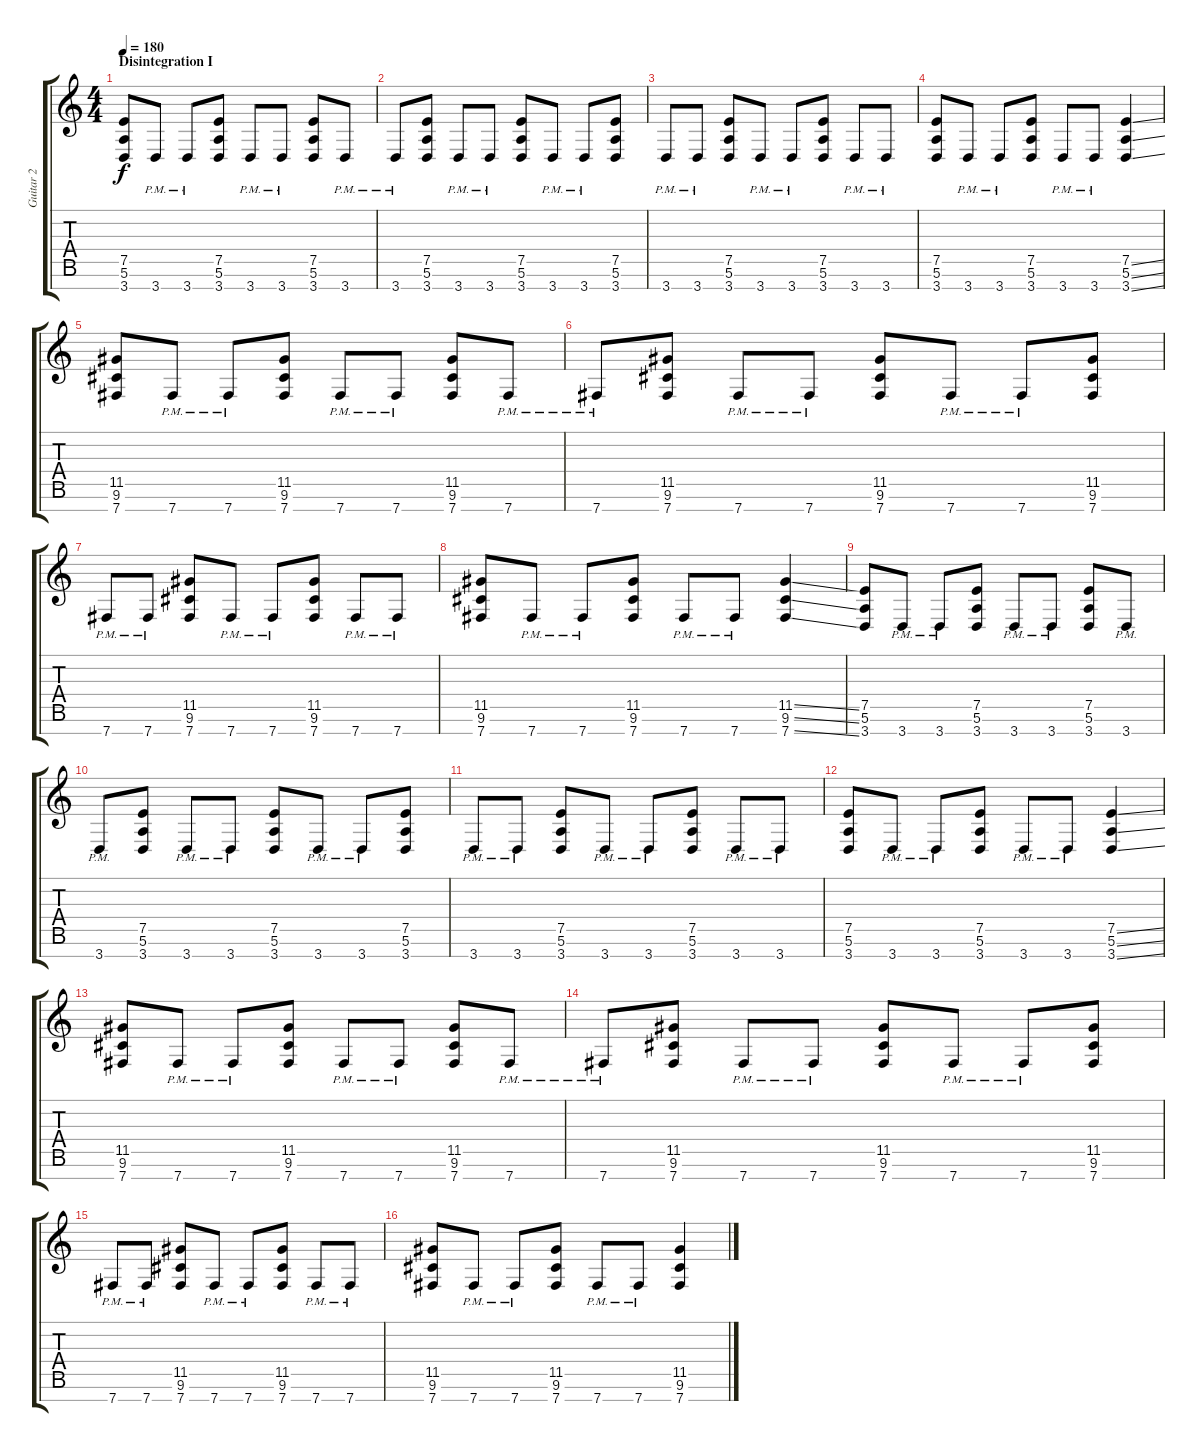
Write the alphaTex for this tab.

\track ("Guitar 2" "Guitar 2") {instrument distortionguitar}
\staff {score tabs}
\tuning (E4 B3 G3 D3 A2 E2 B1) {hide}
\ts (4 4)
\section ("" "Disintegration I")
\tempo 180
\clef g2
\ks c
(7.5 5.6 3.7).8{dy f instrument distortionguitar} 3.7{pm}.8 3.7{pm}.8 (7.5 5.6 3.7).8 3.7{pm}.8 3.7{pm}.8 (7.5 5.6 3.7).8 3.7{pm}.8 |
3.7{pm}.8 (7.5 5.6 3.7).8 3.7{pm}.8 3.7{pm}.8 (7.5 5.6 3.7).8 3.7{pm}.8 3.7{pm}.8 (7.5 5.6 3.7).8 |
3.7{pm}.8 3.7{pm}.8 (7.5 5.6 3.7).8 3.7{pm}.8 3.7{pm}.8 (7.5 5.6 3.7).8 3.7{pm}.8 3.7{pm}.8 |
(7.5 5.6 3.7).8 3.7{pm}.8 3.7{pm}.8 (7.5 5.6 3.7).8 3.7{pm}.8 3.7{pm}.8 (7.5{ss} 5.6{ss} 3.7{ss}).4 |
(11.5 9.6 7.7).8 7.7{pm}.8 7.7{pm}.8 (11.5 9.6 7.7).8 7.7{pm}.8 7.7{pm}.8 (11.5 9.6 7.7).8 7.7{pm}.8 |
7.7{pm}.8 (11.5 9.6 7.7).8 7.7{pm}.8 7.7{pm}.8 (11.5 9.6 7.7).8 7.7{pm}.8 7.7{pm}.8 (11.5 9.6 7.7).8 |
7.7{pm}.8 7.7{pm}.8 (11.5 9.6 7.7).8 7.7{pm}.8 7.7{pm}.8 (11.5 9.6 7.7).8 7.7{pm}.8 7.7{pm}.8 |
(11.5 9.6 7.7).8 7.7{pm}.8 7.7{pm}.8 (11.5 9.6 7.7).8 7.7{pm}.8 7.7{pm}.8 (11.5{ss} 9.6{ss} 7.7{ss}).4 |
(7.5 5.6 3.7).8 3.7{pm}.8 3.7{pm}.8 (7.5 5.6 3.7).8 3.7{pm}.8 3.7{pm}.8 (7.5 5.6 3.7).8 3.7{pm}.8 |
3.7{pm}.8 (7.5 5.6 3.7).8 3.7{pm}.8 3.7{pm}.8 (7.5 5.6 3.7).8 3.7{pm}.8 3.7{pm}.8 (7.5 5.6 3.7).8 |
3.7{pm}.8 3.7{pm}.8 (7.5 5.6 3.7).8 3.7{pm}.8 3.7{pm}.8 (7.5 5.6 3.7).8 3.7{pm}.8 3.7{pm}.8 |
(7.5 5.6 3.7).8 3.7{pm}.8 3.7{pm}.8 (7.5 5.6 3.7).8 3.7{pm}.8 3.7{pm}.8 (7.5{ss} 5.6{ss} 3.7{ss}).4 |
(11.5 9.6 7.7).8 7.7{pm}.8 7.7{pm}.8 (11.5 9.6 7.7).8 7.7{pm}.8 7.7{pm}.8 (11.5 9.6 7.7).8 7.7{pm}.8 |
7.7{pm}.8 (11.5 9.6 7.7).8 7.7{pm}.8 7.7{pm}.8 (11.5 9.6 7.7).8 7.7{pm}.8 7.7{pm}.8 (11.5 9.6 7.7).8 |
7.7{pm}.8 7.7{pm}.8 (11.5 9.6 7.7).8 7.7{pm}.8 7.7{pm}.8 (11.5 9.6 7.7).8 7.7{pm}.8 7.7{pm}.8 |
(11.5 9.6 7.7).8 7.7{pm}.8 7.7{pm}.8 (11.5 9.6 7.7).8 7.7{pm}.8 7.7{pm}.8 (11.5{ss} 9.6{ss} 7.7{ss}).4
